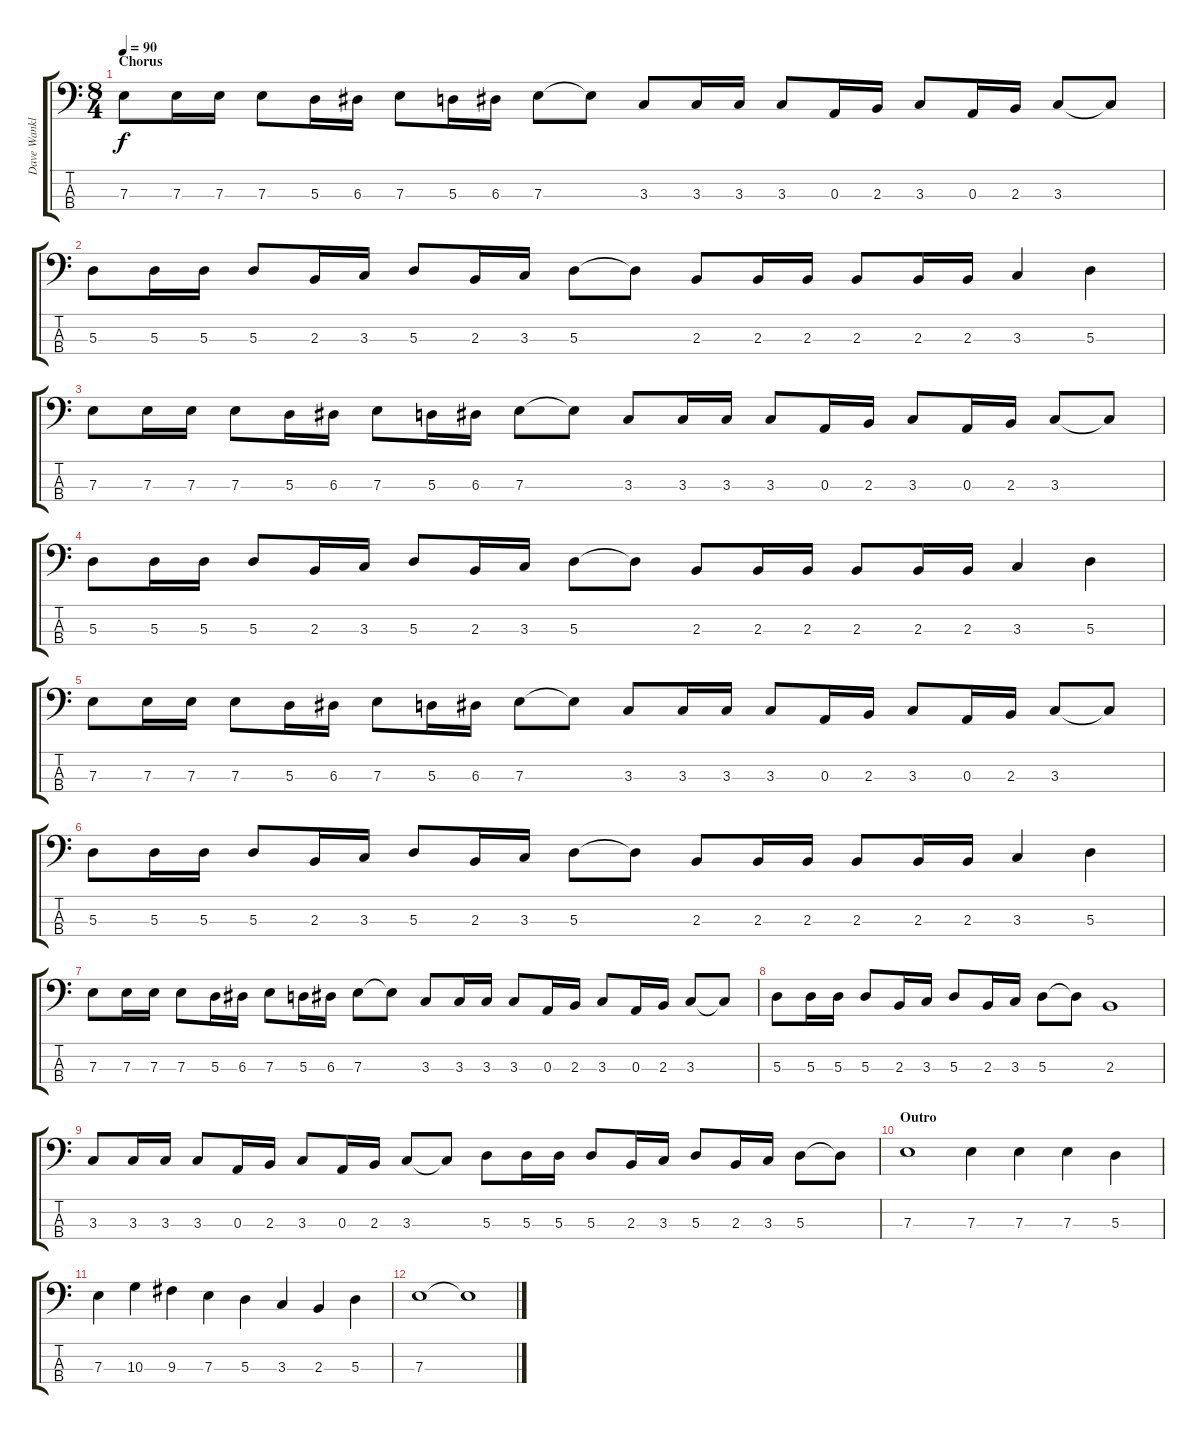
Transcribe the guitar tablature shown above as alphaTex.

\track ("Dave Wanklin" "Dave Wankl") {instrument electricbassfinger}
\staff {score tabs}
\tuning (G2 D2 A1 E1) {hide}
\ts (8 4)
\section ("" "Chorus")
\tempo 90
\clef f4
\ks c
7.3.8{dy f} 7.3.16 7.3.16 7.3.8 5.3.16 6.3.16 7.3.8 5.3.16 6.3.16 7.3.8 7.3{t}.8 3.3.8 3.3.16 3.3.16 3.3.8 0.3.16 2.3.16 3.3.8 0.3.16 2.3.16 3.3.8 3.3{t}.8 |
5.3.8 5.3.16 5.3.16 5.3.8 2.3.16 3.3.16 5.3.8 2.3.16 3.3.16 5.3.8 5.3{t}.8 2.3.8 2.3.16 2.3.16 2.3.8 2.3.16 2.3.16 3.3.4 5.3.4 |
7.3.8 7.3.16 7.3.16 7.3.8 5.3.16 6.3.16 7.3.8 5.3.16 6.3.16 7.3.8 7.3{t}.8 3.3.8 3.3.16 3.3.16 3.3.8 0.3.16 2.3.16 3.3.8 0.3.16 2.3.16 3.3.8 3.3{t}.8 |
5.3.8 5.3.16 5.3.16 5.3.8 2.3.16 3.3.16 5.3.8 2.3.16 3.3.16 5.3.8 5.3{t}.8 2.3.8 2.3.16 2.3.16 2.3.8 2.3.16 2.3.16 3.3.4 5.3.4 |
7.3.8 7.3.16 7.3.16 7.3.8 5.3.16 6.3.16 7.3.8 5.3.16 6.3.16 7.3.8 7.3{t}.8 3.3.8 3.3.16 3.3.16 3.3.8 0.3.16 2.3.16 3.3.8 0.3.16 2.3.16 3.3.8 3.3{t}.8 |
5.3.8 5.3.16 5.3.16 5.3.8 2.3.16 3.3.16 5.3.8 2.3.16 3.3.16 5.3.8 5.3{t}.8 2.3.8 2.3.16 2.3.16 2.3.8 2.3.16 2.3.16 3.3.4 5.3.4 |
7.3.8 7.3.16 7.3.16 7.3.8 5.3.16 6.3.16 7.3.8 5.3.16 6.3.16 7.3.8 7.3{t}.8 3.3.8 3.3.16 3.3.16 3.3.8 0.3.16 2.3.16 3.3.8 0.3.16 2.3.16 3.3.8 3.3{t}.8 |
5.3.8 5.3.16 5.3.16 5.3.8 2.3.16 3.3.16 5.3.8 2.3.16 3.3.16 5.3.8 5.3{t}.8 2.3.1 |
3.3.8 3.3.16 3.3.16 3.3.8 0.3.16 2.3.16 3.3.8 0.3.16 2.3.16 3.3.8 3.3{t}.8 5.3.8 5.3.16 5.3.16 5.3.8 2.3.16 3.3.16 5.3.8 2.3.16 3.3.16 5.3.8 5.3{t}.8 |
\section ("" "Outro")
7.3.1 7.3.4 7.3.4 7.3.4 5.3.4 |
7.3.4 10.3.4 9.3.4 7.3.4 5.3.4 3.3.4 2.3.4 5.3.4 |
7.3.1 7.3{t}.1
